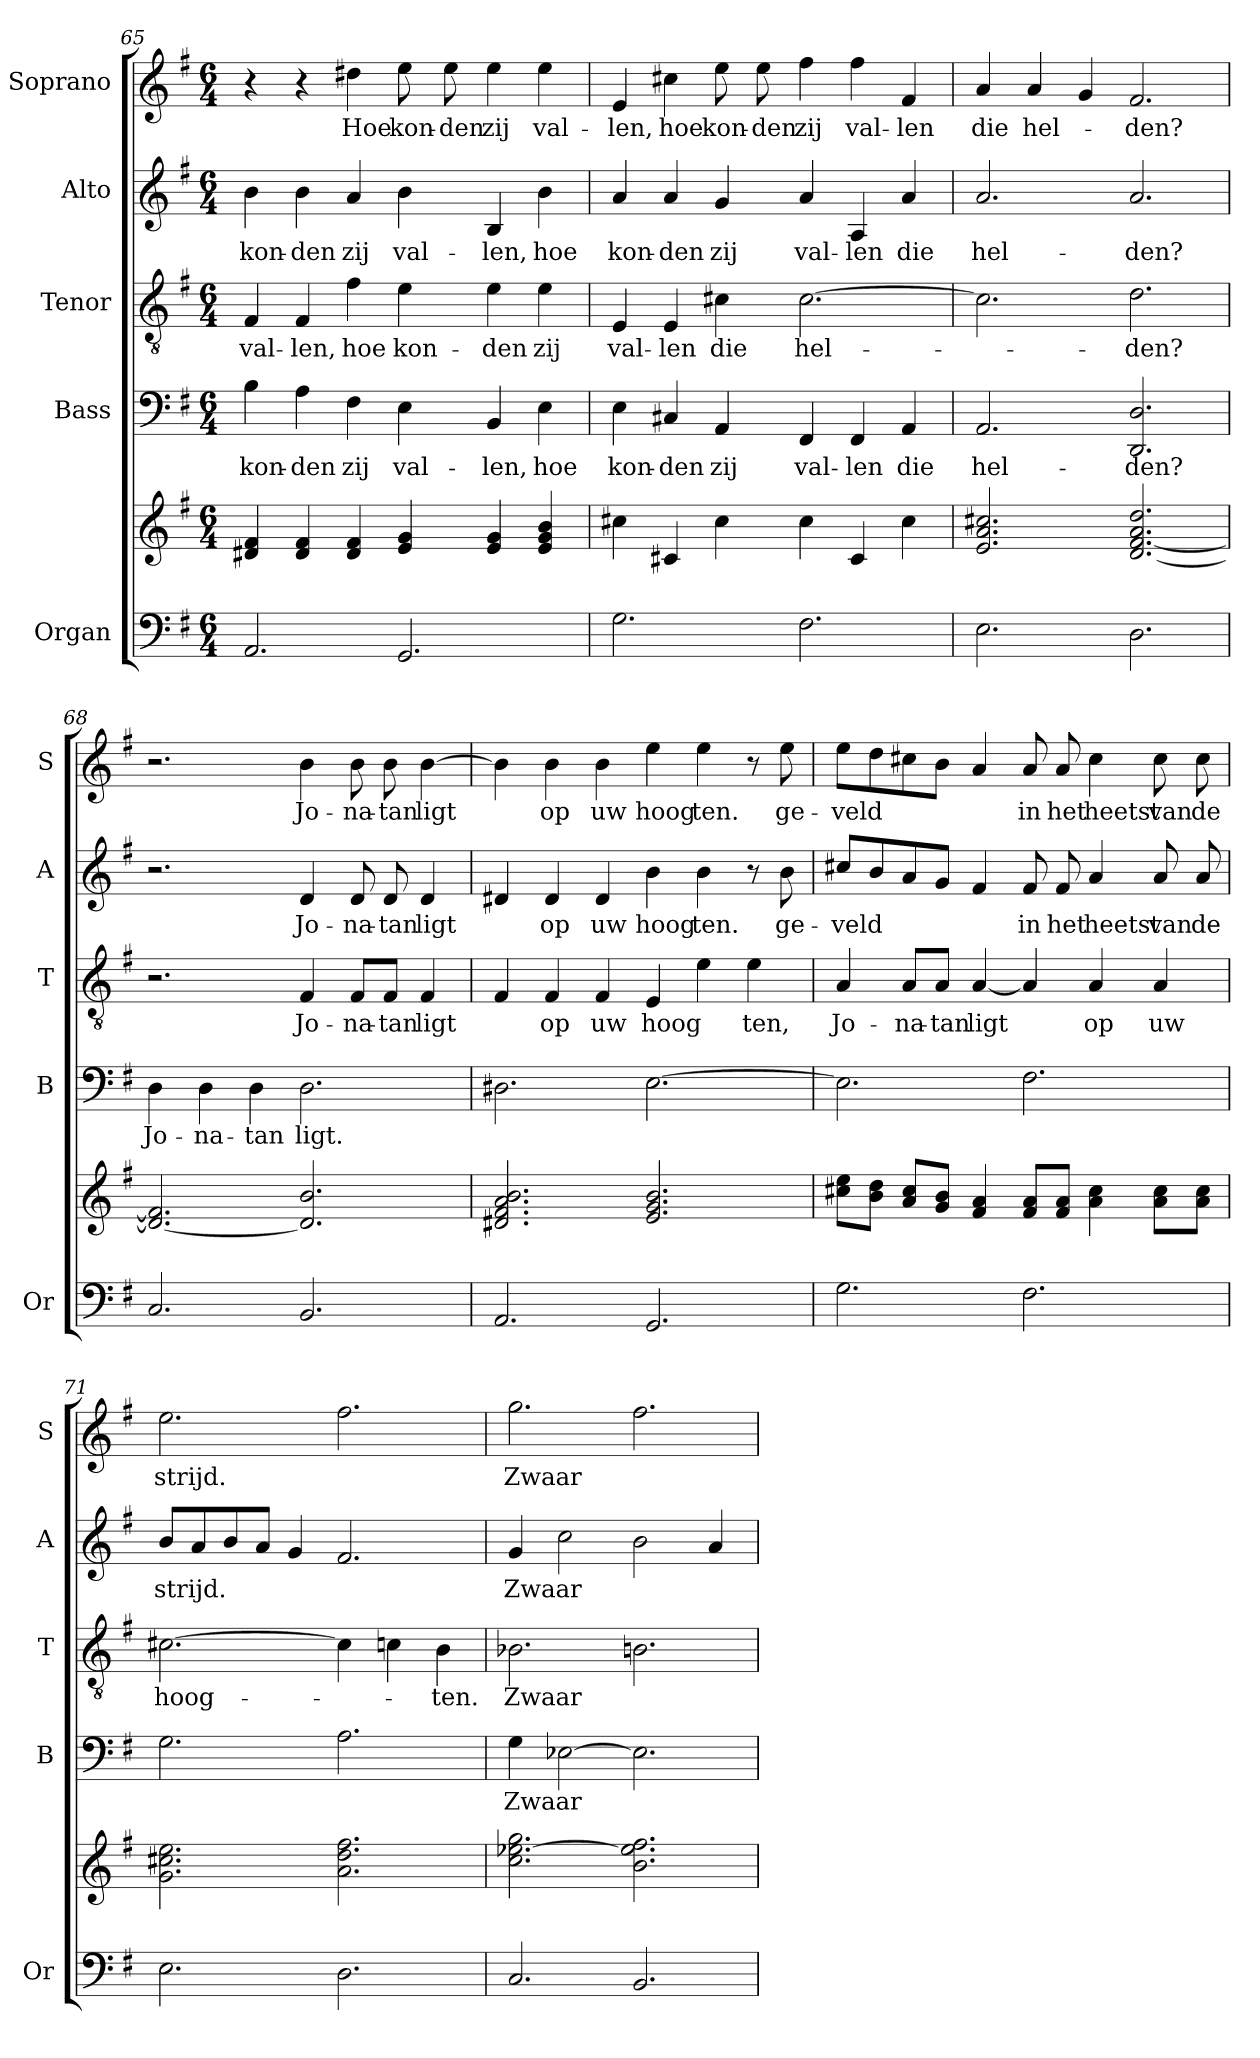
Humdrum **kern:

**kern	**kern	**kern	**text	**kern	**text	**kern	**text	**kern	**text
*part5	*part5	*part4	*part4	*part3	*part3	*part2	*part2	*part1	*part1
*staff6	*staff5	*staff4	*staff4	*staff3	*staff3	*staff2	*staff2	*staff1	*staff1
*I"Organ	*	*I"Bass	*	*I"Tenor	*	*I"Alto	*	*I"Soprano	*
*I'Or	*	*I'B	*	*I'T	*	*I'A	*	*I'S	*
!!LO:PB:g=z
*clefF4	*clefG2	*clefF4	*	*clefGv2	*	*clefG2	*	*clefG2	*
*k[f#]	*k[f#]	*k[f#]	*	*k[f#]	*	*k[f#]	*	*k[f#]	*
*G:	*G:	*G:	*	*G:	*	*G:	*	*G:	*
*M6/4	*M6/4	*M6/4	*	*M6/4	*	*M6/4	*	*M6/4	*
=65	=65	=65	=65	=65	=65	=65	=65	=65	=65
!	!	!	!LO:LY:b	!	!LO:LY:b	!	!LO:LY:b	!	!
2.AA/	4d#X/ 4f#/	4B\	kon-	4F#/	val-	4b\	kon-	4r	.
!	!	!	!LO:LY:b	!	!LO:LY:b	!	!LO:LY:b	!	!
.	4d#/ 4f#/	4A\	-den	4F#/	-len,	4b\	-den	4r	.
!	!	!	!LO:LY:b	!	!LO:LY:b	!	!LO:LY:b	!	!LO:LY:b
.	4d#/ 4f#/	4F#\	zij	4f#\	hoe	4a/	zij	4dd#X\	Hoe
!	!	!	!LO:LY:b	!	!LO:LY:b	!	!LO:LY:b	!	!LO:LY:b
2.GG/	4e/ 4g/	4E\	val-	4e\	kon-	4b\	val-	8ee\	kon-
!	!	!	!	!	!	!	!	!	!LO:LY:b
.	.	.	.	.	.	.	.	8ee\	-den
!	!	!	!LO:LY:b	!	!LO:LY:b	!	!LO:LY:b	!	!LO:LY:b
.	4e/ 4g/	4BB/	-len,	4e\	-den	4B/	-len,	4ee\	zij
!	!	!	!LO:LY:b	!	!LO:LY:b	!	!LO:LY:b	!	!LO:LY:b
.	4e/ 4g/ 4b/	4E\	hoe	4e\	zij	4b\	hoe	4ee\	val-
=66	=66	=66	=66	=66	=66	=66	=66	=66	=66
!	!	!	!LO:LY:b	!	!LO:LY:b	!	!LO:LY:b	!	!LO:LY:b
2.G\	4cc#X\	4E\	kon-	4E/	val-	4a/	kon-	4e/	-len,
!	!	!	!LO:LY:b	!	!LO:LY:b	!	!LO:LY:b	!	!LO:LY:b
.	4c#X/	4C#X/	-den	4E/	-len	4a/	-den	4cc#X\	hoe
!	!	!	!LO:LY:b	!	!LO:LY:b	!	!LO:LY:b	!	!LO:LY:b
.	4cc#\	4AA/	zij	4c#X\	die	4g/	zij	8ee\	kon-
!	!	!	!	!	!	!	!	!	!LO:LY:b
.	.	.	.	.	.	.	.	8ee\	-den
!	!	!	!LO:LY:b	!	!LO:LY:b	!	!LO:LY:b	!	!LO:LY:b
2.F#\	4cc#\	4FF#/	val-	[2.c#\	hel-	4a/	val-	4ff#\	zij
!	!	!	!LO:LY:b	!	!	!	!LO:LY:b	!	!LO:LY:b
.	4c#/	4FF#/	-len	.	.	4A/	-len	4ff#\	val-
!	!	!	!LO:LY:b	!	!	!	!LO:LY:b	!	!LO:LY:b
.	4cc#\	4AA/	die	.	.	4a/	die	4f#/	-len
=67	=67	=67	=67	=67	=67	=67	=67	=67	=67
!	!	!	!LO:LY:b	!	!	!	!LO:LY:b	!	!LO:LY:b
2.E\	2.e/ 2.a/ 2.cc#X/	2.AA/	hel-	2.c#\]	.	2.a/	hel-	4a/	die
!	!	!	!	!	!	!	!	!	!LO:LY:b
.	.	.	.	.	.	.	.	4a/	hel-
.	.	.	.	.	.	.	.	4g/	.
!	!	!	!LO:LY:b	!	!LO:LY:b	!	!LO:LY:b	!	!LO:LY:b
2.D\	[2.d/ [2.f#/ 2.a/ 2.dd/	2.DD/ 2.D/	-den?	2.d\	-den?	2.a/	-den?	2.f#/	-den?
=68	=68	=68	=68	=68	=68	=68	=68	=68	=68
!	!	!	!LO:LY:b	!	!	!	!	!	!
2.C/	2.d/_ 2.f#/]	4D\	Jo-	2.r	.	2.r	.	2.r	.
!	!	!	!LO:LY:b	!	!	!	!	!	!
.	.	4D\	-na-	.	.	.	.	.	.
!	!	!	!LO:LY:b	!	!	!	!	!	!
.	.	4D\	-tan	.	.	.	.	.	.
!	!	!	!LO:LY:b	!	!LO:LY:b	!	!LO:LY:b	!	!LO:LY:b
2.BB/	2.d/] 2.b/	2.D\	ligt.	4F#/	Jo-	4d/	Jo-	4b\	Jo-
!	!	!	!	!	!LO:LY:b	!	!LO:LY:b	!	!LO:LY:b
.	.	.	.	8F#/L	-na-	8d/	-na-	8b\	-na-
!	!	!	!	!	!LO:LY:b	!	!LO:LY:b	!	!LO:LY:b
.	.	.	.	8F#/J	-tan	8d/	-tan	8b\	-tan
!	!	!	!	!	!LO:LY:b	!	!LO:LY:b	!	!LO:LY:b
.	.	.	.	4F#/	ligt	4d/	ligt	[4b\	ligt
!!LO:LB:g=z
=69	=69	=69	=69	=69	=69	=69	=69	=69	=69
2.AA/	2.d#X/ 2.f#/ 2.a/ 2.b/	2.D#X\	.	4F#/	.	4d#X/	.	4b\]	.
!	!	!	!	!	!LO:LY:b	!	!LO:LY:b	!	!LO:LY:b
.	.	.	.	4F#/	op	4d#/	op	4b\	op
!	!	!	!	!	!LO:LY:b	!	!LO:LY:b	!	!LO:LY:b
.	.	.	.	4F#/	uw	4d#/	uw	4b\	uw
!	!	!	!	!	!LO:LY:b	!	!LO:LY:b	!	!LO:LY:b
2.GG/	2.e/ 2.g/ 2.b/	[2.E\	.	4E/	hoog	4b\	hoog	4ee\	hoog
!	!	!	!	!	!	!	!LO:LY:b	!	!LO:LY:b
.	.	.	.	4e\	.	4b\	ten.	4ee\	ten.
!	!	!	!	!	!LO:LY:b	!	!	!	!
.	.	.	.	4e\	ten,	8r	.	8r	.
!	!	!	!	!	!	!	!LO:LY:b	!	!LO:LY:b
.	.	.	.	.	.	8b\	ge-	8ee\	ge-
=70	=70	=70	=70	=70	=70	=70	=70	=70	=70
!	!	!	!	!	!LO:LY:b	!	!LO:LY:b	!	!LO:LY:b
2.G\	8cc#X\ 8ee\L	2.E\]	.	4A/	Jo-	8cc#X/L	-veld	8ee\L	-veld
.	8b\ 8dd\J	.	.	.	.	8b/	.	8dd\	.
!	!	!	!	!	!LO:LY:b	!	!	!	!
.	8a/ 8cc#/L	.	.	8A/L	-na-	8a/	.	8cc#X\	.
!	!	!	!	!	!LO:LY:b	!	!	!	!
.	8g/ 8b/J	.	.	8A/J	-tan	8g/J	.	8b\J	.
!	!	!	!	!	!LO:LY:b	!	!	!	!
.	4f#/ 4a/	.	.	[4A/	ligt	4f#/	.	4a/	.
!	!	!	!	!	!	!	!LO:LY:b	!	!LO:LY:b
2.F#\	8f#/ 8a/L	2.F#\	.	4A/]	.	8f#/	in	8a/	in
!	!	!	!	!	!	!	!LO:LY:b	!	!LO:LY:b
.	8f#/ 8a/J	.	.	.	.	8f#/	het	8a/	het
!	!	!	!	!	!LO:LY:b	!	!LO:LY:b	!	!LO:LY:b
.	4a\ 4cc#\	.	.	4A/	op	4a/	heetst	4cc#\	heetst
!	!	!	!	!	!LO:LY:b	!	!LO:LY:b	!	!LO:LY:b
.	8a\ 8cc#\L	.	.	4A/	uw	8a/	van	8cc#\	van
!	!	!	!	!	!	!	!LO:LY:b	!	!LO:LY:b
.	8a\ 8cc#\J	.	.	.	.	8a/	de	8cc#\	de
=71	=71	=71	=71	=71	=71	=71	=71	=71	=71
!	!	!	!	!	!LO:LY:b	!	!LO:LY:b	!	!LO:LY:b
2.E\	2.g\ 2.cc#X\ 2.ee\	2.G\	.	[2.c#X\	hoog-	8b/L	strijd.	2.ee\	strijd.
.	.	.	.	.	.	8a/	.	.	.
.	.	.	.	.	.	8b/	.	.	.
.	.	.	.	.	.	8a/J	.	.	.
.	.	.	.	.	.	4g/	.	.	.
2.D\	2.a\ 2.dd\ 2.ff#\	2.A\	.	4c#\]	.	2.f#/	.	2.ff#\	.
.	.	.	.	4cn\	.	.	.	.	.
!	!	!	!	!	!LO:LY:b	!	!	!	!
.	.	.	.	4B\	-ten.	.	.	.	.
=72	=72	=72	=72	=72	=72	=72	=72	=72	=72
!	!	!	!LO:LY:b	!	!LO:LY:b	!	!LO:LY:b	!	!LO:LY:b
2.C/	2.cc\ [2.ee-X\ 2.gg\	4G\	Zwaar	2.B-X\	Zwaar	4g/	Zwaar	2.gg\	Zwaar
.	.	[2E-X\	.	.	.	2cc\	.	.	.
2.BB/	2.b\ 2.ee-\] 2.ff#\	2.E-\]	.	2.Bn\	.	2b\	.	2.ff#\	.
.	.	.	.	.	.	4a/	.	.	.
=	=	=	=	=	=	=	=	=	=
*-	*-	*-	*-	*-	*-	*-	*-	*-	*-
